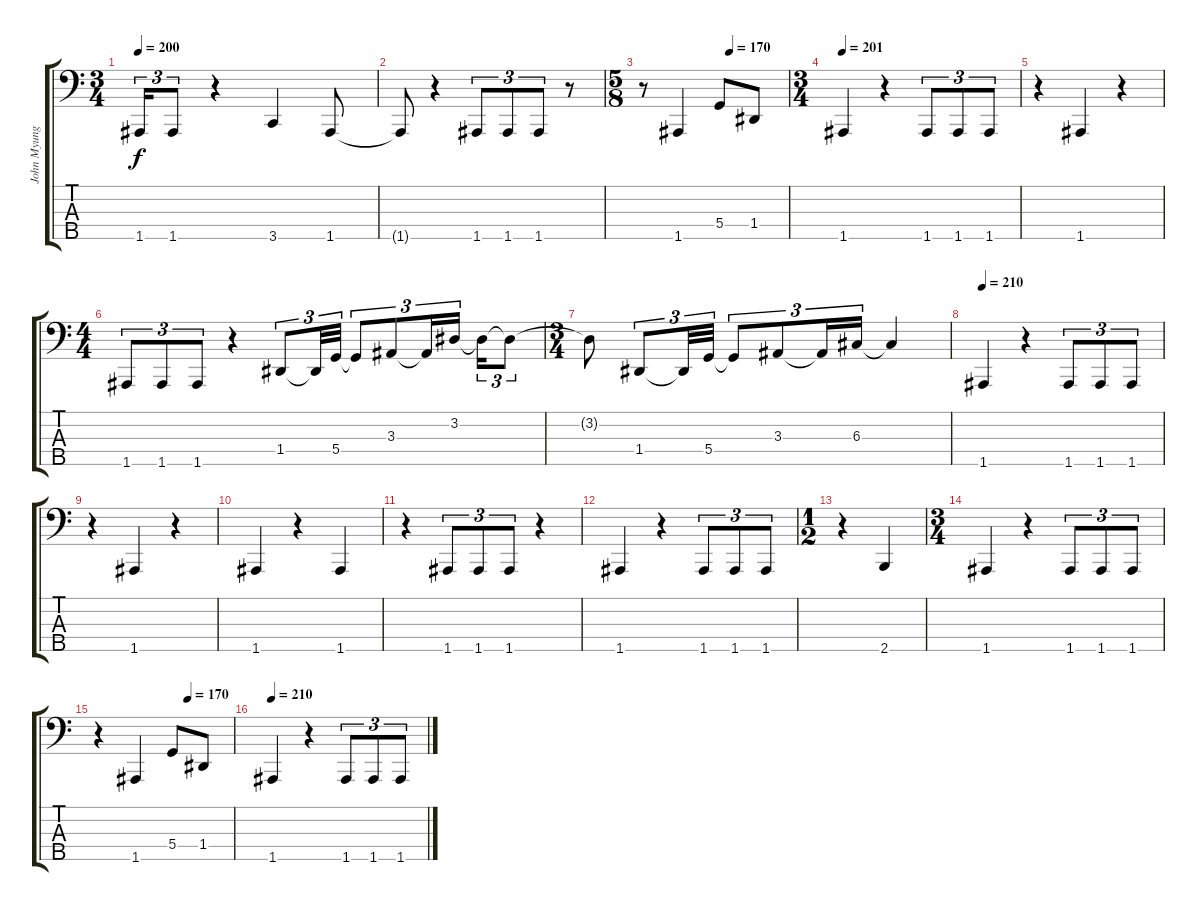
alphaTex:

\track ("John Myung" "John Myung") {instrument electricbassfinger}
\staff {score tabs}
\tuning (F2 C2 G1 D1 A0) {hide}
\ts (3 4)
\tempo 200
\clef f4
\ks c
1.5{t}.16{tu (3 2) dy f} 1.5.8{tu (3 2)} r.4 3.5.4 1.5.8 |
1.5{t}.8 r.4 1.5.8{tu (3 2)} 1.5.8{tu (3 2)} 1.5.8{tu (3 2)} r.8 |
\ts (5 8)
\tempo (170 0.6)
r.8 1.5.4 5.4.8 1.4.8 |
\ts (3 4)
\tempo 201
1.5.4 r.4 1.5.8{tu (3 2)} 1.5.8{tu (3 2)} 1.5.8{tu (3 2)} |
r.4 1.5.4 r.4 |
\ts (4 4)
1.5.8{tu (3 2)} 1.5.8{tu (3 2)} 1.5.8{tu (3 2)} r.4 1.4.8{tu (3 2)} 1.4{t}.32{tu (3 2)} 5.4.32{tu (3 2)} 5.4{t}.8{tu (3 2)} 3.3.8{tu (3 2)} 3.3{t}.16{tu (3 2)} 3.2.16{tu (3 2) beam splitsecondary} 3.2{t}.16{tu (3 2)} 3.2{t}.8{tu (3 2)} |
\ts (3 4)
3.2{t}.8 1.4.8{tu (3 2)} 1.4{t}.32{tu (3 2)} 5.4.32{tu (3 2)} 5.4{t}.8{tu (3 2)} 3.3.8{tu (3 2)} 3.3{t}.16{tu (3 2)} 6.3.16{tu (3 2)} 6.3{t}.4 |
\tempo 210
1.5.4 r.4 1.5.8{tu (3 2)} 1.5.8{tu (3 2)} 1.5.8{tu (3 2)} |
r.4 1.5.4 r.4 |
1.5.4 r.4 1.5.4 |
r.4 1.5.8{tu (3 2)} 1.5.8{tu (3 2)} 1.5.8{tu (3 2)} r.4 |
1.5.4 r.4 1.5.8{tu (3 2)} 1.5.8{tu (3 2)} 1.5.8{tu (3 2)} |
\ts (1 2)
r.4 2.5.4 |
\ts (3 4)
1.5.4 r.4 1.5.8{tu (3 2)} 1.5.8{tu (3 2)} 1.5.8{tu (3 2)} |
\tempo (170 0.6666666666666666)
r.4 1.5.4 5.4.8 1.4.8 |
\tempo 210
1.5.4 r.4 1.5.8{tu (3 2)} 1.5.8{tu (3 2)} 1.5.8{tu (3 2)}
